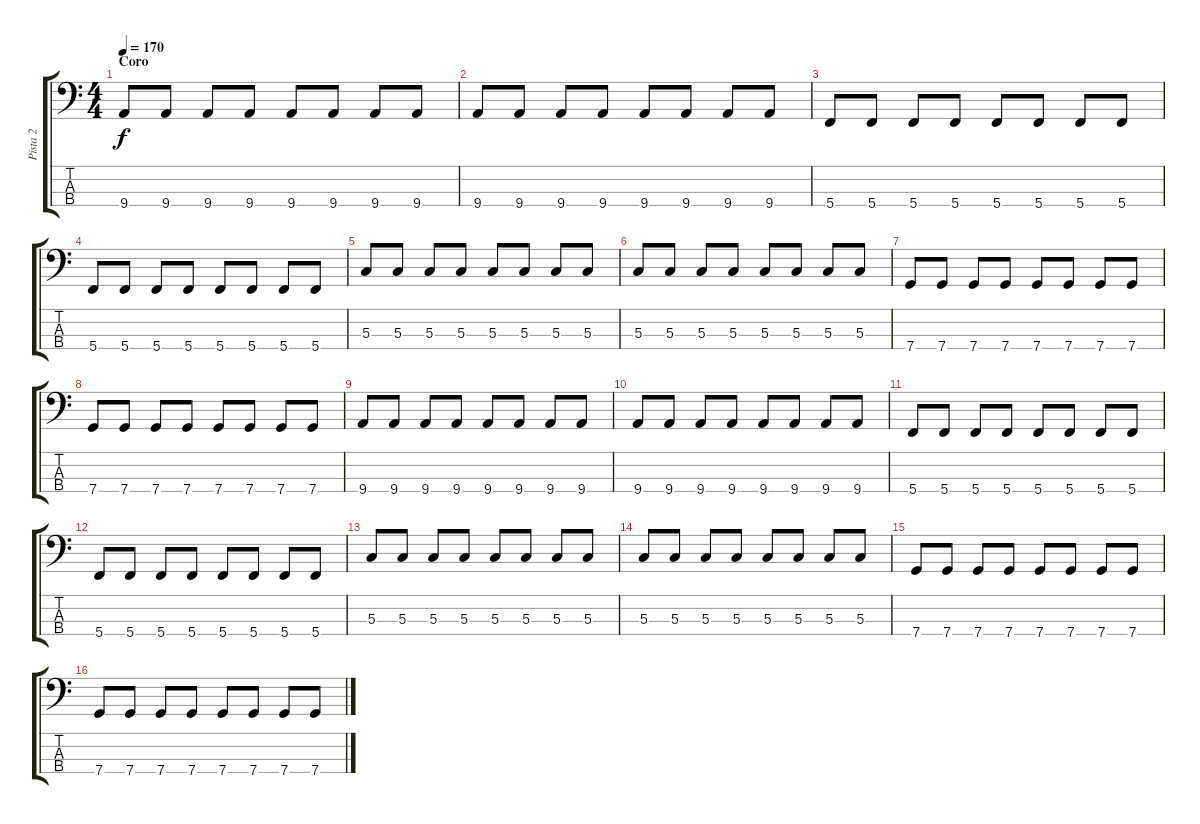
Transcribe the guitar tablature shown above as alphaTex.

\track ("Pista 2" "Pista 2") {instrument electricbasspick}
\staff {score tabs}
\tuning (F2 C2 G1 C1) {hide}
\ts (4 4)
\section ("" "Coro")
\tempo 170
\clef f4
\ks c
9.4.8{dy f} 9.4.8 9.4.8 9.4.8 9.4.8 9.4.8 9.4.8 9.4.8 |
9.4.8 9.4.8 9.4.8 9.4.8 9.4.8 9.4.8 9.4.8 9.4.8 |
5.4.8 5.4.8 5.4.8 5.4.8 5.4.8 5.4.8 5.4.8 5.4.8 |
5.4.8 5.4.8 5.4.8 5.4.8 5.4.8 5.4.8 5.4.8 5.4.8 |
5.3.8 5.3.8 5.3.8 5.3.8 5.3.8 5.3.8 5.3.8 5.3.8 |
5.3.8 5.3.8 5.3.8 5.3.8 5.3.8 5.3.8 5.3.8 5.3.8 |
7.4.8 7.4.8 7.4.8 7.4.8 7.4.8 7.4.8 7.4.8 7.4.8 |
7.4.8 7.4.8 7.4.8 7.4.8 7.4.8 7.4.8 7.4.8 7.4.8 |
9.4.8 9.4.8 9.4.8 9.4.8 9.4.8 9.4.8 9.4.8 9.4.8 |
9.4.8 9.4.8 9.4.8 9.4.8 9.4.8 9.4.8 9.4.8 9.4.8 |
5.4.8 5.4.8 5.4.8 5.4.8 5.4.8 5.4.8 5.4.8 5.4.8 |
5.4.8 5.4.8 5.4.8 5.4.8 5.4.8 5.4.8 5.4.8 5.4.8 |
5.3.8 5.3.8 5.3.8 5.3.8 5.3.8 5.3.8 5.3.8 5.3.8 |
5.3.8 5.3.8 5.3.8 5.3.8 5.3.8 5.3.8 5.3.8 5.3.8 |
7.4.8 7.4.8 7.4.8 7.4.8 7.4.8 7.4.8 7.4.8 7.4.8 |
7.4.8 7.4.8 7.4.8 7.4.8 7.4.8 7.4.8 7.4.8 7.4.8
